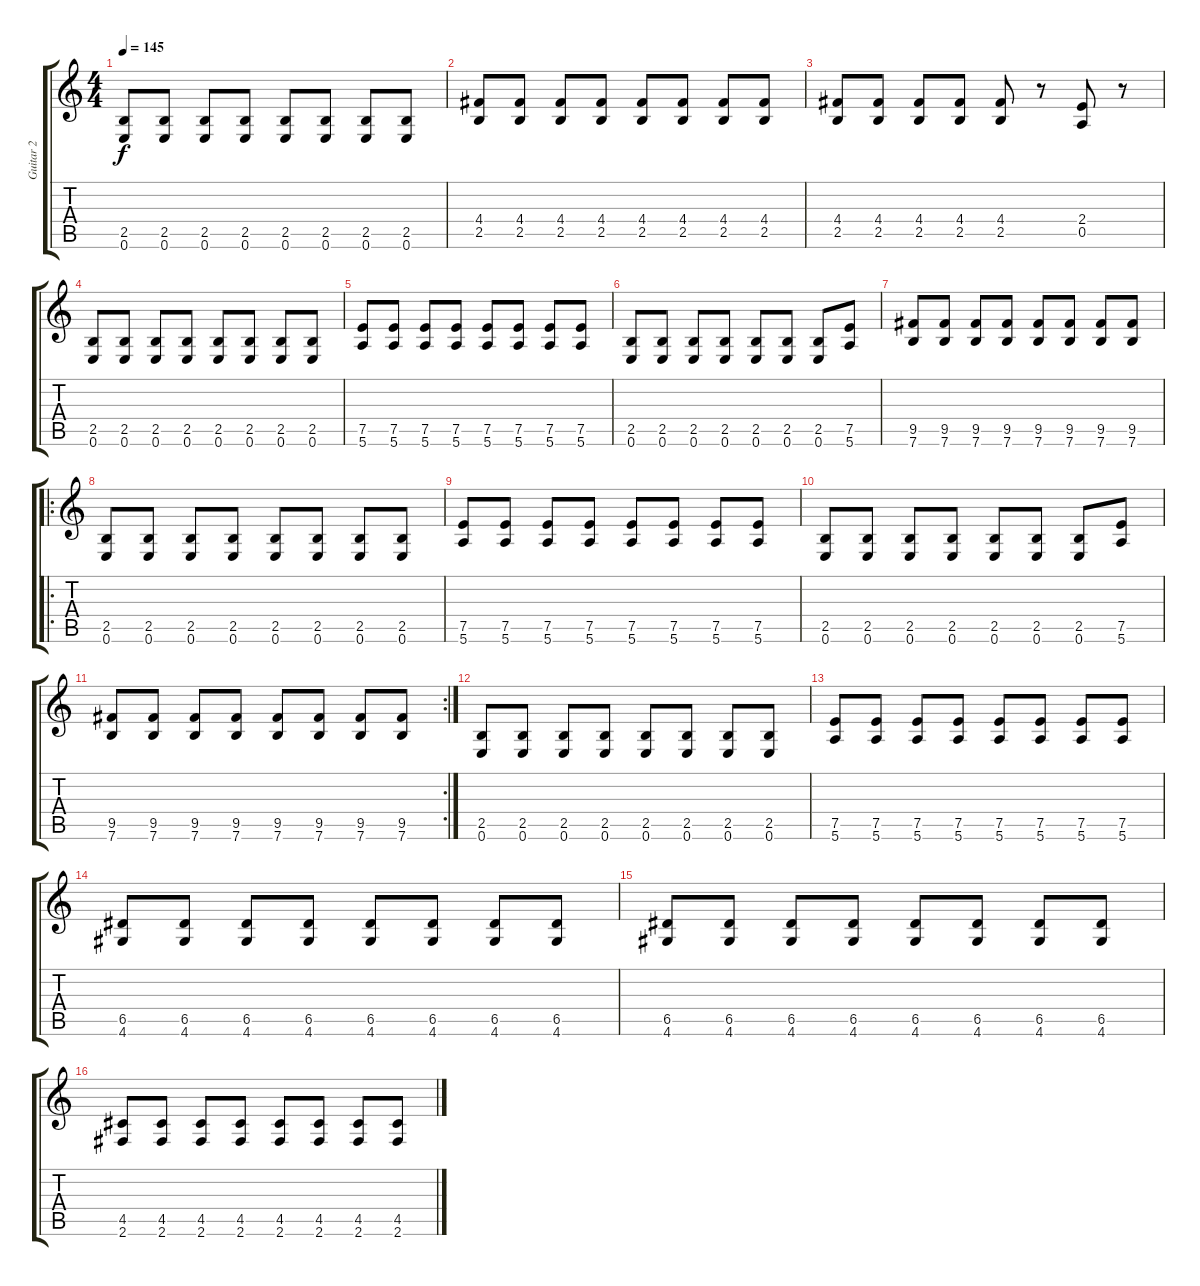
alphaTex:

\track ("Guitar 2" "Guitar 2") {instrument overdrivenguitar}
\staff {score tabs}
\tuning (E4 B3 G3 D3 A2 E2) {hide}
\ts (4 4)
\tempo 145
\clef g2
\ks c
(2.5 0.6).8{dy f} (2.5 0.6).8 (2.5 0.6).8 (2.5 0.6).8 (2.5 0.6).8 (2.5 0.6).8 (2.5 0.6).8 (2.5 0.6).8 |
(4.4 2.5).8 (4.4 2.5).8 (4.4 2.5).8 (4.4 2.5).8 (4.4 2.5).8 (4.4 2.5).8 (4.4 2.5).8 (4.4 2.5).8 |
(4.4 2.5).8 (4.4 2.5).8 (4.4 2.5).8 (4.4 2.5).8 (4.4 2.5).8 r.8 (2.4 0.5).8 r.8 |
(2.5 0.6).8 (2.5 0.6).8 (2.5 0.6).8 (2.5 0.6).8 (2.5 0.6).8 (2.5 0.6).8 (2.5 0.6).8 (2.5 0.6).8 |
(7.5 5.6).8 (7.5 5.6).8 (7.5 5.6).8 (7.5 5.6).8 (7.5 5.6).8 (7.5 5.6).8 (7.5 5.6).8 (7.5 5.6).8 |
(2.5 0.6).8 (2.5 0.6).8 (2.5 0.6).8 (2.5 0.6).8 (2.5 0.6).8 (2.5 0.6).8 (2.5 0.6).8 (7.5 5.6).8 |
(9.5 7.6).8 (9.5 7.6).8 (9.5 7.6).8 (9.5 7.6).8 (9.5 7.6).8 (9.5 7.6).8 (9.5 7.6).8 (9.5 7.6).8 |
\ro
(2.5 0.6).8 (2.5 0.6).8 (2.5 0.6).8 (2.5 0.6).8 (2.5 0.6).8 (2.5 0.6).8 (2.5 0.6).8 (2.5 0.6).8 |
(7.5 5.6).8 (7.5 5.6).8 (7.5 5.6).8 (7.5 5.6).8 (7.5 5.6).8 (7.5 5.6).8 (7.5 5.6).8 (7.5 5.6).8 |
(2.5 0.6).8 (2.5 0.6).8 (2.5 0.6).8 (2.5 0.6).8 (2.5 0.6).8 (2.5 0.6).8 (2.5 0.6).8 (7.5 5.6).8 |
\rc 2
(9.5 7.6).8 (9.5 7.6).8 (9.5 7.6).8 (9.5 7.6).8 (9.5 7.6).8 (9.5 7.6).8 (9.5 7.6).8 (9.5 7.6).8 |
(2.5 0.6).8 (2.5 0.6).8 (2.5 0.6).8 (2.5 0.6).8 (2.5 0.6).8 (2.5 0.6).8 (2.5 0.6).8 (2.5 0.6).8 |
(7.5 5.6).8 (7.5 5.6).8 (7.5 5.6).8 (7.5 5.6).8 (7.5 5.6).8 (7.5 5.6).8 (7.5 5.6).8 (7.5 5.6).8 |
(6.5 4.6).8 (6.5 4.6).8 (6.5 4.6).8 (6.5 4.6).8 (6.5 4.6).8 (6.5 4.6).8 (6.5 4.6).8 (6.5 4.6).8 |
(6.5 4.6).8 (6.5 4.6).8 (6.5 4.6).8 (6.5 4.6).8 (6.5 4.6).8 (6.5 4.6).8 (6.5 4.6).8 (6.5 4.6).8 |
(4.5 2.6).8 (4.5 2.6).8 (4.5 2.6).8 (4.5 2.6).8 (4.5 2.6).8 (4.5 2.6).8 (4.5 2.6).8 (4.5 2.6).8
